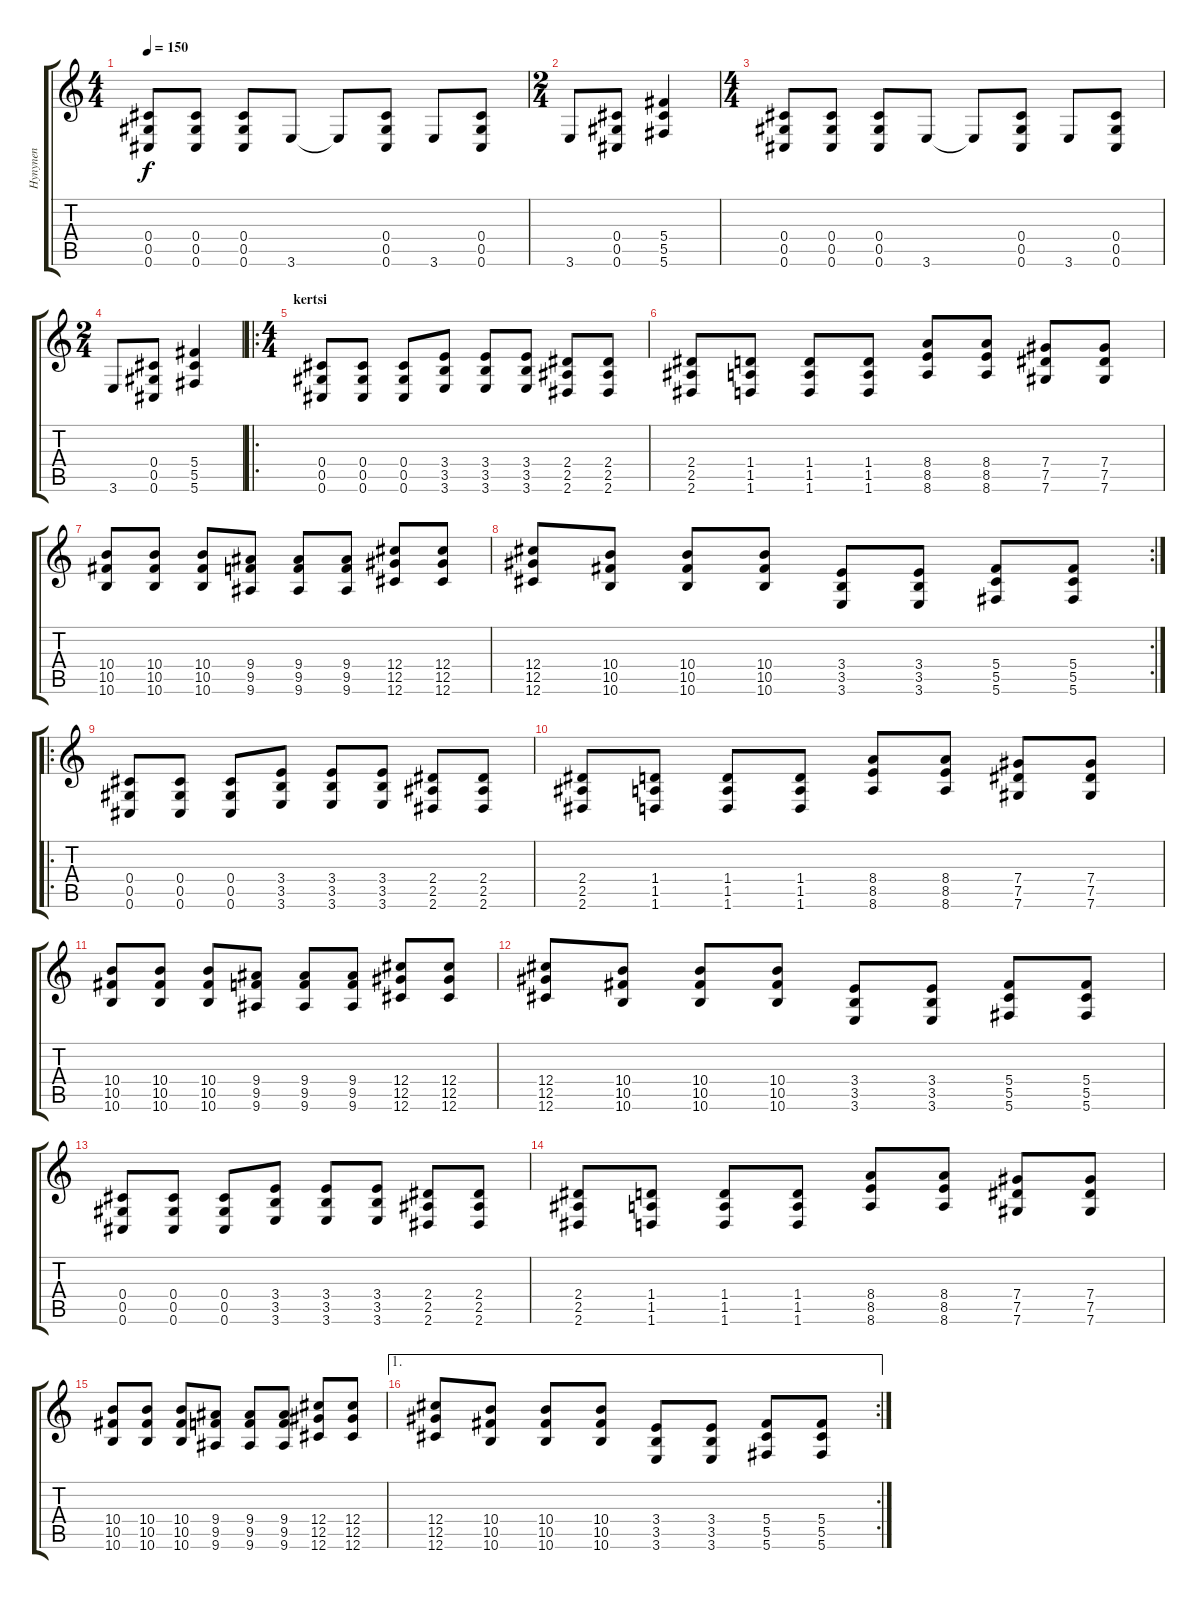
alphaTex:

\track ("Hynynen" "Hynynen") {instrument distortionguitar}
\staff {score tabs}
\tuning (Eb4 Bb3 Gb3 Db3 Ab2 Db2) {hide}
\ts (4 4)
\tempo 150
\clef g2
\ks c
(0.4 0.5 0.6).8{dy f} (0.4 0.5 0.6).8 (0.4 0.5 0.6).8 3.6.8 3.6{t}.8 (0.4 0.5 0.6).8 3.6.8 (0.4 0.5 0.6).8 |
\ts (2 4)
3.6.8 (0.4 0.5 0.6).8 (5.4 5.5 5.6).4 |
\ts (4 4)
(0.4 0.5 0.6).8 (0.4 0.5 0.6).8 (0.4 0.5 0.6).8 3.6.8 3.6{t}.8 (0.4 0.5 0.6).8 3.6.8 (0.4 0.5 0.6).8 |
\ts (2 4)
3.6.8 (0.4 0.5 0.6).8 (5.4 5.5 5.6).4 |
\ro
\ts (4 4)
\section ("" "kertsi")
(0.4 0.5 0.6).8 (0.4 0.5 0.6).8 (0.4 0.5 0.6).8 (3.4 3.5 3.6).8 (3.4 3.5 3.6).8 (3.4 3.5 3.6).8 (2.4 2.5 2.6).8 (2.4 2.5 2.6).8 |
(2.4 2.5 2.6).8 (1.4 1.5 1.6).8 (1.4 1.5 1.6).8 (1.4 1.5 1.6).8 (8.4 8.5 8.6).8 (8.4 8.5 8.6).8 (7.4 7.5 7.6).8 (7.4 7.5 7.6).8 |
(10.4 10.5 10.6).8 (10.4 10.5 10.6).8 (10.4 10.5 10.6).8 (9.4 9.5 9.6).8 (9.4 9.5 9.6).8 (9.4 9.5 9.6).8 (12.4 12.5 12.6).8 (12.4 12.5 12.6).8 |
\rc 2
(12.4 12.5 12.6).8 (10.4 10.5 10.6).8 (10.4 10.5 10.6).8 (10.4 10.5 10.6).8 (3.4 3.5 3.6).8 (3.4 3.5 3.6).8 (5.4 5.5 5.6).8 (5.4 5.5 5.6).8 |
\ro
(0.4 0.5 0.6).8 (0.4 0.5 0.6).8 (0.4 0.5 0.6).8 (3.4 3.5 3.6).8 (3.4 3.5 3.6).8 (3.4 3.5 3.6).8 (2.4 2.5 2.6).8 (2.4 2.5 2.6).8 |
(2.4 2.5 2.6).8 (1.4 1.5 1.6).8 (1.4 1.5 1.6).8 (1.4 1.5 1.6).8 (8.4 8.5 8.6).8 (8.4 8.5 8.6).8 (7.4 7.5 7.6).8 (7.4 7.5 7.6).8 |
(10.4 10.5 10.6).8 (10.4 10.5 10.6).8 (10.4 10.5 10.6).8 (9.4 9.5 9.6).8 (9.4 9.5 9.6).8 (9.4 9.5 9.6).8 (12.4 12.5 12.6).8 (12.4 12.5 12.6).8 |
(12.4 12.5 12.6).8 (10.4 10.5 10.6).8 (10.4 10.5 10.6).8 (10.4 10.5 10.6).8 (3.4 3.5 3.6).8 (3.4 3.5 3.6).8 (5.4 5.5 5.6).8 (5.4 5.5 5.6).8 |
(0.4 0.5 0.6).8 (0.4 0.5 0.6).8 (0.4 0.5 0.6).8 (3.4 3.5 3.6).8 (3.4 3.5 3.6).8 (3.4 3.5 3.6).8 (2.4 2.5 2.6).8 (2.4 2.5 2.6).8 |
(2.4 2.5 2.6).8 (1.4 1.5 1.6).8 (1.4 1.5 1.6).8 (1.4 1.5 1.6).8 (8.4 8.5 8.6).8 (8.4 8.5 8.6).8 (7.4 7.5 7.6).8 (7.4 7.5 7.6).8 |
(10.4 10.5 10.6).8 (10.4 10.5 10.6).8 (10.4 10.5 10.6).8 (9.4 9.5 9.6).8 (9.4 9.5 9.6).8 (9.4 9.5 9.6).8 (12.4 12.5 12.6).8 (12.4 12.5 12.6).8 |
\ae 1
\rc 2
(12.4 12.5 12.6).8 (10.4 10.5 10.6).8 (10.4 10.5 10.6).8 (10.4 10.5 10.6).8 (3.4 3.5 3.6).8 (3.4 3.5 3.6).8 (5.4 5.5 5.6).8 (5.4 5.5 5.6).8
